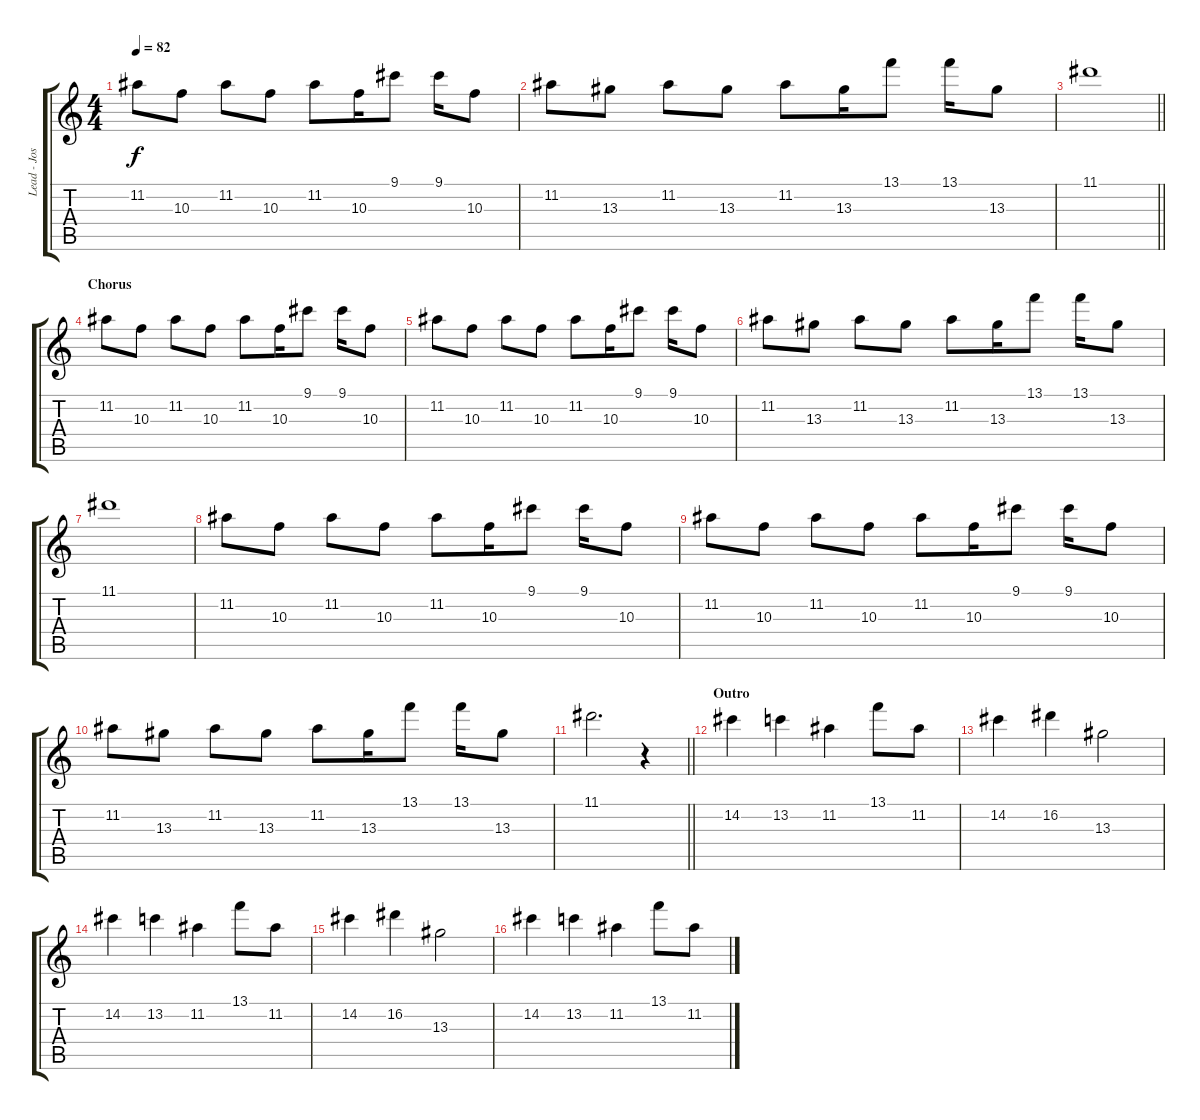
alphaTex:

\track ("Lead - Josh Farro" "Lead - Jos") {instrument electricguitarjazz}
\staff {score tabs}
\tuning (E4 B3 G3 D3 A2 D2) {hide}
\ts (4 4)
\tempo 82
\clef g2
\ks c
11.2.8{dy f} 10.3.8 11.2.8 10.3.8 11.2.8 10.3.16 9.1.8 9.1.16 10.3.8 |
11.2.8 13.3.8 11.2.8 13.3.8 11.2.8 13.3.16 13.1.8 13.1.16 13.3.8 |
\barLineRight lightlight
11.1.1 |
\section ("" "Chorus")
11.2.8 10.3.8 11.2.8 10.3.8 11.2.8 10.3.16 9.1.8 9.1.16 10.3.8 |
11.2.8 10.3.8 11.2.8 10.3.8 11.2.8 10.3.16 9.1.8 9.1.16 10.3.8 |
11.2.8 13.3.8 11.2.8 13.3.8 11.2.8 13.3.16 13.1.8 13.1.16 13.3.8 |
11.1.1 |
11.2.8 10.3.8 11.2.8 10.3.8 11.2.8 10.3.16 9.1.8 9.1.16 10.3.8 |
11.2.8 10.3.8 11.2.8 10.3.8 11.2.8 10.3.16 9.1.8 9.1.16 10.3.8 |
11.2.8 13.3.8 11.2.8 13.3.8 11.2.8 13.3.16 13.1.8 13.1.16 13.3.8 |
\barLineRight lightlight
11.1.2{d} r.4 |
\section ("" "Outro")
14.2.4 13.2.4 11.2.4 13.1.8 11.2.8 |
14.2.4 16.2.4 13.3.2 |
14.2.4 13.2.4 11.2.4 13.1.8 11.2.8 |
14.2.4 16.2.4 13.3.2 |
14.2.4 13.2.4 11.2.4 13.1.8 11.2.8
